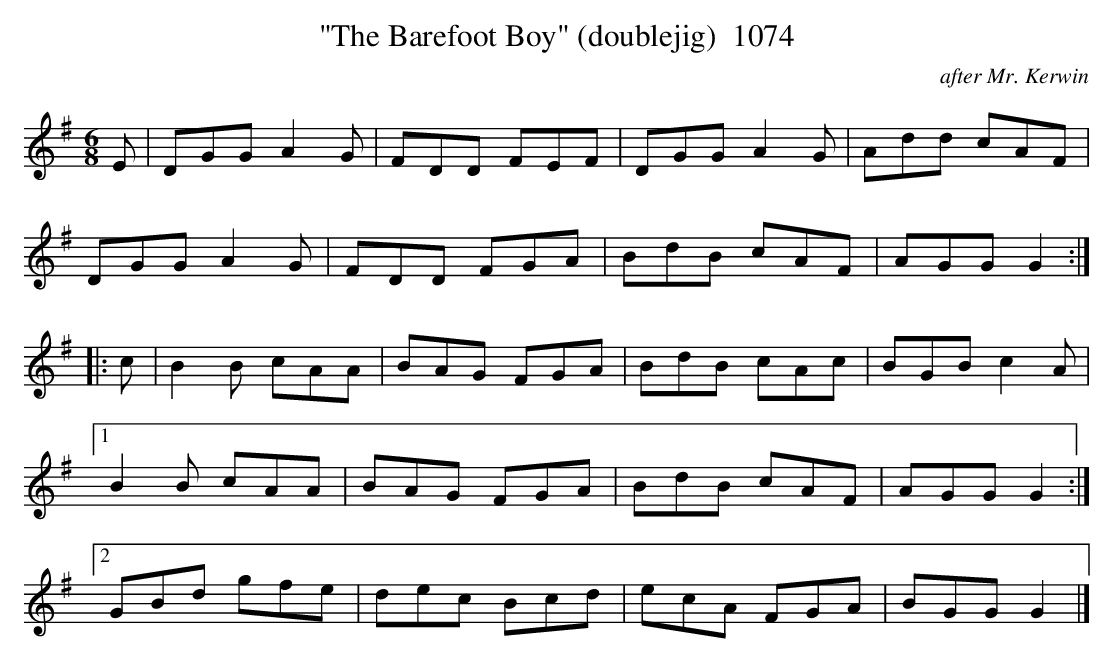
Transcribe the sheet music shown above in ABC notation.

X:1
T:"The Barefoot Boy" (doublejig)  1074
C:after Mr. Kerwin
BRENNAN July 2003 (HTTP://WWW.SOSYOURMOM.COM)
M:6/8
L:1/8
K:G
E|DGG A2G|FDD FEF|DGG A2G|Add cAF|
DGG A2G|FDD FGA|BdB cAF|AGG G2:|
|:c|B2B cAA|BAG FGA|BdB cAc|BGB c2A|
[1B2B cAA|BAG FGA|BdB cAF|AGG G2:|
[2GBd gfe|dec Bcd|ecA FGA|BGG G2|]
